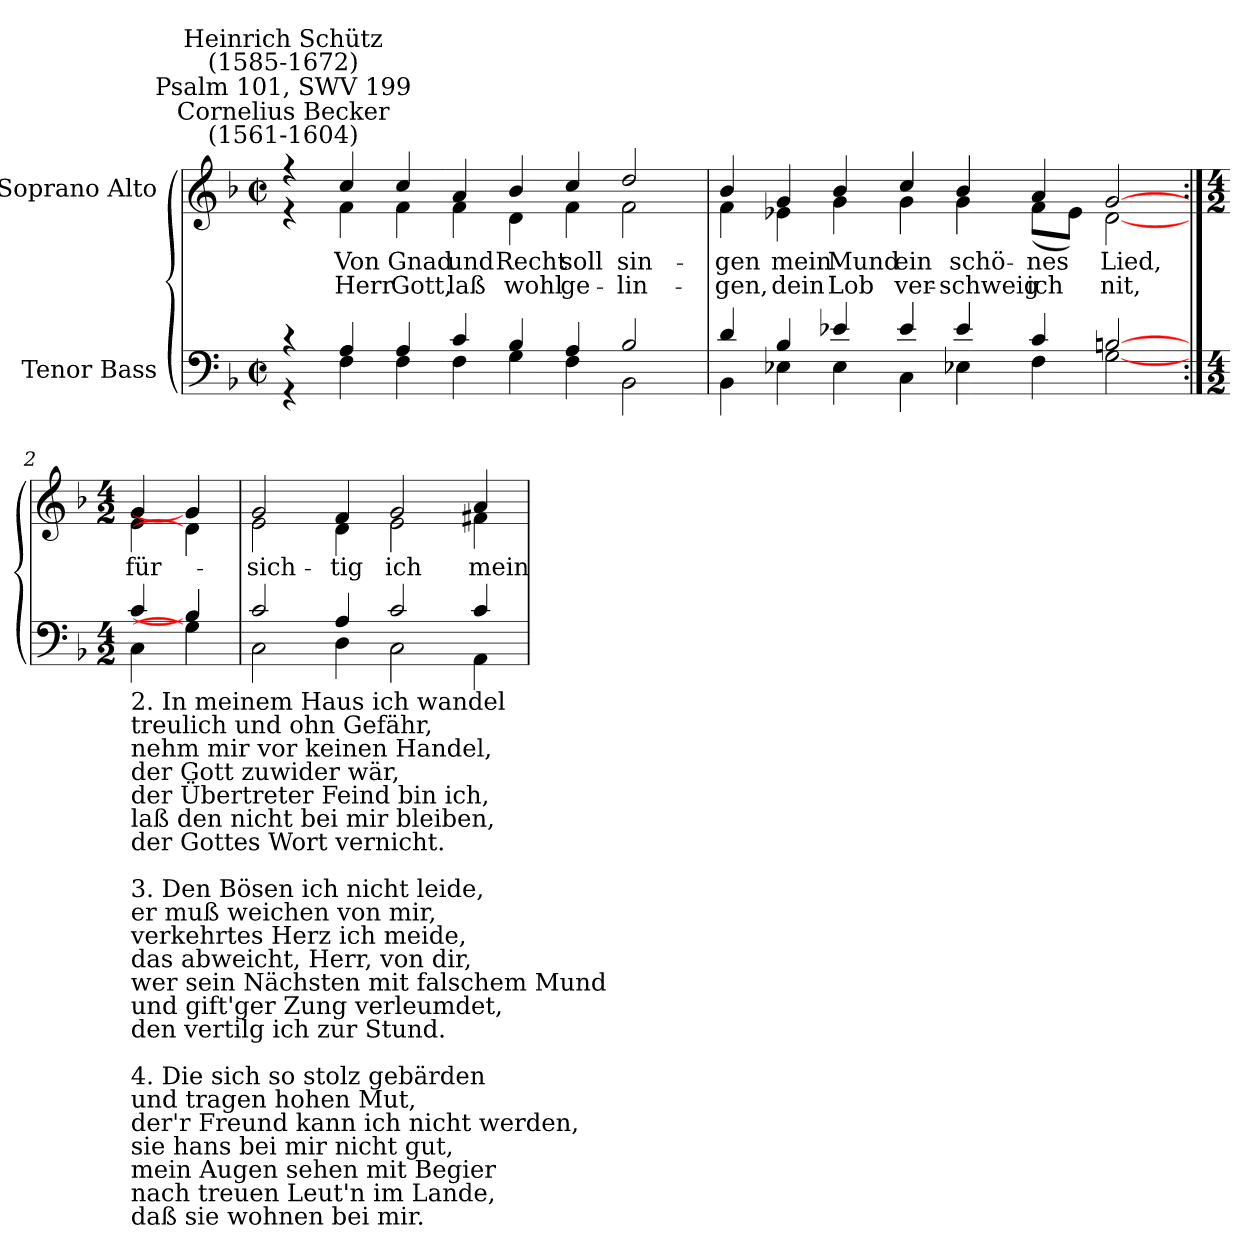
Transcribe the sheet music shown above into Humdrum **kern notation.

**kern	**kern	**text	**text
*part2	*part1	*part1	*part1
*staff2	*staff1	*staff1	*staff1
*I"Tenor Bass	*I"Soprano Alto	*	*
*clefF4	*clefG2	*	*
*k[b-]	*k[b-]	*	*
*F:	*F:	*	*
*M4/2	*M4/2	*	*
*met(c|)	*met(c|)	*	*
=	=	=	=
*^	*^	*	*
!	!	!LO:TX:a:cj:t=Cornelius Becker\n(1561-1604)	!	!	!
!	!	!LO:TX:a:cj:t=Psalm 101, SWV 199	!	!	!
!	!	!LO:TX:a:cj:t=Heinrich Schütz\n(1585-1672)	!	!	!
4r	4r	4r	4r	.	.
!	!	!	!	!LO:LY:b	!LO:LY:b
4A/	4F\	4cc/	4f\	Von	Herr
!	!	!	!	!LO:LY:b	!LO:LY:b
4A/	4F\	4cc/	4f\	Gnad	Gott,
!	!	!	!	!LO:LY:b	!LO:LY:b
4c/	4F\	4a/	4f\	und	laß
!	!	!	!	!LO:LY:b	!LO:LY:b
4B-/	4G\	4b-/	4d\	Recht	wohl
!	!	!	!	!LO:LY:b	!LO:LY:b
4A/	4F\	4cc/	4f\	soll	ge-
!	!	!	!	!LO:LY:b	!LO:LY:b
2B-/	2BB-\	2dd/	2f\	-sin-	-lin-
=1	=1	=1	=1	=1	=1
!	!	!	!	!LO:LY:b	!LO:LY:b
4d/	4BB-\	4b-/	4f\	-gen	gen,
!	!	!	!	!LO:LY:b	!LO:LY:b
4B-/	4E-X\	4g/	4e-X\	mein	dein
!	!	!	!	!LO:LY:b	!LO:LY:b
4e-X/	4E-\	4b-/	4g\	Mund	Lob
!	!	!	!	!LO:LY:b	!LO:LY:b
4e-/	4C\	4cc/	4g\	ein	ver-
!	!	!	!	!LO:LY:b	!LO:LY:b
4e-/	4E-X\	4b-/	4g\	-schö-	-schweig
!	!	!	!	!LO:LY:b	!LO:LY:b
4c/	4F\	4a/	(<8f\L	nes	ich
.	.	.	8e-\J)	.	.
!	!	!	!	!LO:LY:b	!LO:LY:b
[2Bn/	[2G\	[2g/	[2d\	Lied,	nit,
!!LO:LB:g=z	!!
=2:|!	=2:|!	=2:|!	=2:|!	=2:|!	=2:|!
*M4/2	*	*M4/2	*	*	*
!LO:TX:b:t=2. In meinem Haus ich wandel \ntreulich und ohn Gefähr, \nnehm mir vor keinen Handel, \nder Gott zuwider wär, \nder Übertreter Feind bin ich, \nlaß den nicht bei mir bleiben, \nder Gottes Wort vernicht.\n\n3. Den Bösen ich nicht leide, \ner muß weichen von mir, \nverkehrtes Herz ich meide, \ndas abweicht, Herr, von dir,\nwer sein Nächsten mit falschem Mund \nund gift'ger Zung verleumdet,\nden vertilg ich zur Stund.\n\n4. Die sich so stolz gebärden \nund tragen hohen Mut, \nder'r Freund kann ich nicht werden, \nsie hans bei mir nicht gut, \nmein Augen sehen mit Begier \nnach treuen Leut'n im Lande,\ndaß sie wohnen bei mir.	!	!	!	!	!
!	!	!	!	!LO:LY:b	!
4c/	4C\	4g/	4e\	für-	.
4B/]	4G\]	4g/]	4d\]	.	.
=3	=3	=3	=3	=3	=3
!	!	!	!	!LO:LY:b	!
2c/	2C\	2g/	2e\	-sich-	.
!	!	!	!	!LO:LY:b	!
4A/	4D\	4f/	4d\	-tig	.
!	!	!	!	!LO:LY:b	!
2c/	2C\	2g/	2e\	ich	.
!	!	!	!	!LO:LY:b	!
4c/	4AA\	4a/	4f#X\	mein	.
*v	*v	*	*	*	*
*	*v	*v	*	*
=	=	=	=
*-	*-	*-	*-
